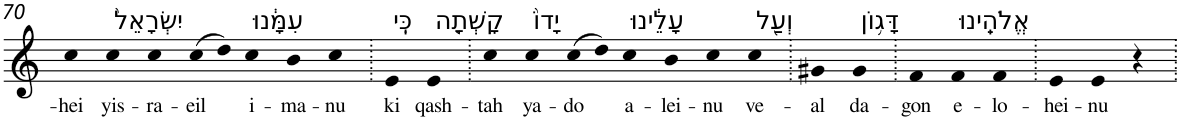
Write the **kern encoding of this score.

**kern	**text
*part1	*part1
*staff1	*staff1
*I"Piano	*
*I'Pno	*
!!LO:PB:g=z
*clefG2	*
*k[]	*
=70	=70
!	!LO:LY:b
4cc	-hei
!LO:TX:a:t=יִשְׂרָאֵל֙	!
!	!LO:LY:b
4cc	yis-
!	!LO:LY:b
4cc	-ra-
!	!LO:LY:b
(>8cc	-eil
8dd)	.
!LO:TX:a:t=עִמָּ֔נוּ	!
!	!LO:LY:b
4cc	i-
!	!LO:LY:b
4b	-ma-
!	!LO:LY:b
4cc	-nu
=71.	=71.
!LO:TX:a:t=כִּֽי	!
!	!LO:LY:b
4e	ki
!LO:TX:a:t=קָשְׁתָ֤ה	!
!	!LO:LY:b
4e	qash-
=72.	=72.
!	!LO:LY:b
4cc	-tah
!LO:TX:a:t=יָדוֹ֙	!
!	!LO:LY:b
4cc	ya-
!	!LO:LY:b
(>8cc	-do
8dd)	.
!LO:TX:a:t=עָלֵ֔ינוּ	!
!	!LO:LY:b
4cc	a-
!	!LO:LY:b
4b	-lei-
!	!LO:LY:b
4cc	-nu
!LO:TX:a:t=וְעַ֖ל	!
!	!LO:LY:b
4cc	ve-
=73.	=73.
!	!LO:LY:b
4g#X	-al
!LO:TX:a:t=דָּג֥וֹן	!
!	!LO:LY:b
4g#	da-
=74.	=74.
!	!LO:LY:b
4f	-gon
!LO:TX:a:t=אֱלֹהֵֽינוּ	!
!	!LO:LY:b
4f	e-
!	!LO:LY:b
4f	-lo-
=75.	=75.
!	!LO:LY:b
4e	-hei-
!	!LO:LY:b
4e	-nu
4r	.
=.	=.
*-	*-
